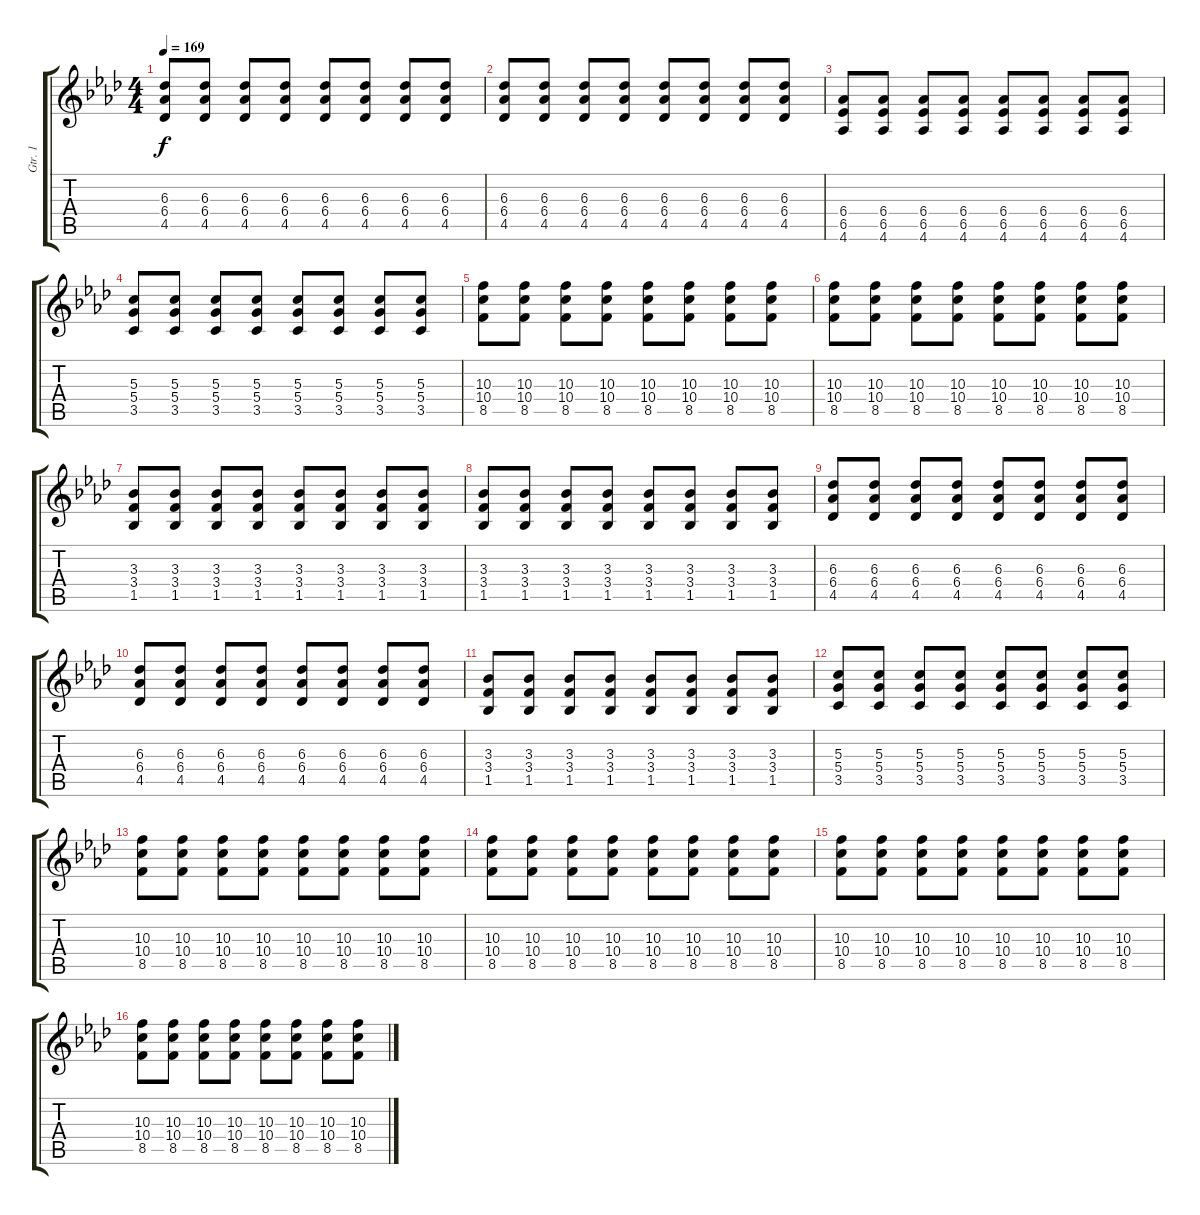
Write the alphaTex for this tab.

\track ("Gtr. 1" "Gtr. 1") {instrument overdrivenguitar}
\staff {score tabs}
\tuning (E4 B3 G3 D3 A2 E2) {hide}
\ts (4 4)
\tempo 169
\clef g2
\ks fminor
(6.3 6.4 4.5).8{dy f} (6.3 6.4 4.5).8 (6.3 6.4 4.5).8 (6.3 6.4 4.5).8 (6.3 6.4 4.5).8 (6.3 6.4 4.5).8 (6.3 6.4 4.5).8 (6.3 6.4 4.5).8 |
(6.3 6.4 4.5).8 (6.3 6.4 4.5).8 (6.3 6.4 4.5).8 (6.3 6.4 4.5).8 (6.3 6.4 4.5).8 (6.3 6.4 4.5).8 (6.3 6.4 4.5).8 (6.3 6.4 4.5).8 |
(6.4 6.5 4.6).8 (6.4 6.5 4.6).8 (6.4 6.5 4.6).8 (6.4 6.5 4.6).8 (6.4 6.5 4.6).8 (6.4 6.5 4.6).8 (6.4 6.5 4.6).8 (6.4 6.5 4.6).8 |
(5.3 5.4 3.5).8 (5.3 5.4 3.5).8 (5.3 5.4 3.5).8 (5.3 5.4 3.5).8 (5.3 5.4 3.5).8 (5.3 5.4 3.5).8 (5.3 5.4 3.5).8 (5.3 5.4 3.5).8 |
(10.3 10.4 8.5).8 (10.3 10.4 8.5).8 (10.3 10.4 8.5).8 (10.3 10.4 8.5).8 (10.3 10.4 8.5).8 (10.3 10.4 8.5).8 (10.3 10.4 8.5).8 (10.3 10.4 8.5).8 |
(10.3 10.4 8.5).8 (10.3 10.4 8.5).8 (10.3 10.4 8.5).8 (10.3 10.4 8.5).8 (10.3 10.4 8.5).8 (10.3 10.4 8.5).8 (10.3 10.4 8.5).8 (10.3 10.4 8.5).8 |
(3.3 3.4 1.5).8 (3.3 3.4 1.5).8 (3.3 3.4 1.5).8 (3.3 3.4 1.5).8 (3.3 3.4 1.5).8 (3.3 3.4 1.5).8 (3.3 3.4 1.5).8 (3.3 3.4 1.5).8 |
(3.3 3.4 1.5).8 (3.3 3.4 1.5).8 (3.3 3.4 1.5).8 (3.3 3.4 1.5).8 (3.3 3.4 1.5).8 (3.3 3.4 1.5).8 (3.3 3.4 1.5).8 (3.3 3.4 1.5).8 |
(6.3 6.4 4.5).8 (6.3 6.4 4.5).8 (6.3 6.4 4.5).8 (6.3 6.4 4.5).8 (6.3 6.4 4.5).8 (6.3 6.4 4.5).8 (6.3 6.4 4.5).8 (6.3 6.4 4.5).8 |
(6.3 6.4 4.5).8 (6.3 6.4 4.5).8 (6.3 6.4 4.5).8 (6.3 6.4 4.5).8 (6.3 6.4 4.5).8 (6.3 6.4 4.5).8 (6.3 6.4 4.5).8 (6.3 6.4 4.5).8 |
(3.3 3.4 1.5).8 (3.3 3.4 1.5).8 (3.3 3.4 1.5).8 (3.3 3.4 1.5).8 (3.3 3.4 1.5).8 (3.3 3.4 1.5).8 (3.3 3.4 1.5).8 (3.3 3.4 1.5).8 |
(5.3 5.4 3.5).8 (5.3 5.4 3.5).8 (5.3 5.4 3.5).8 (5.3 5.4 3.5).8 (5.3 5.4 3.5).8 (5.3 5.4 3.5).8 (5.3 5.4 3.5).8 (5.3 5.4 3.5).8 |
(10.3 10.4 8.5).8 (10.3 10.4 8.5).8 (10.3 10.4 8.5).8 (10.3 10.4 8.5).8 (10.3 10.4 8.5).8 (10.3 10.4 8.5).8 (10.3 10.4 8.5).8 (10.3 10.4 8.5).8 |
(10.3 10.4 8.5).8 (10.3 10.4 8.5).8 (10.3 10.4 8.5).8 (10.3 10.4 8.5).8 (10.3 10.4 8.5).8 (10.3 10.4 8.5).8 (10.3 10.4 8.5).8 (10.3 10.4 8.5).8 |
(10.3 10.4 8.5).8 (10.3 10.4 8.5).8 (10.3 10.4 8.5).8 (10.3 10.4 8.5).8 (10.3 10.4 8.5).8 (10.3 10.4 8.5).8 (10.3 10.4 8.5).8 (10.3 10.4 8.5).8 |
(10.3 10.4 8.5).8 (10.3 10.4 8.5).8 (10.3 10.4 8.5).8 (10.3 10.4 8.5).8 (10.3 10.4 8.5).8 (10.3 10.4 8.5).8 (10.3 10.4 8.5).8 (10.3 10.4 8.5).8
